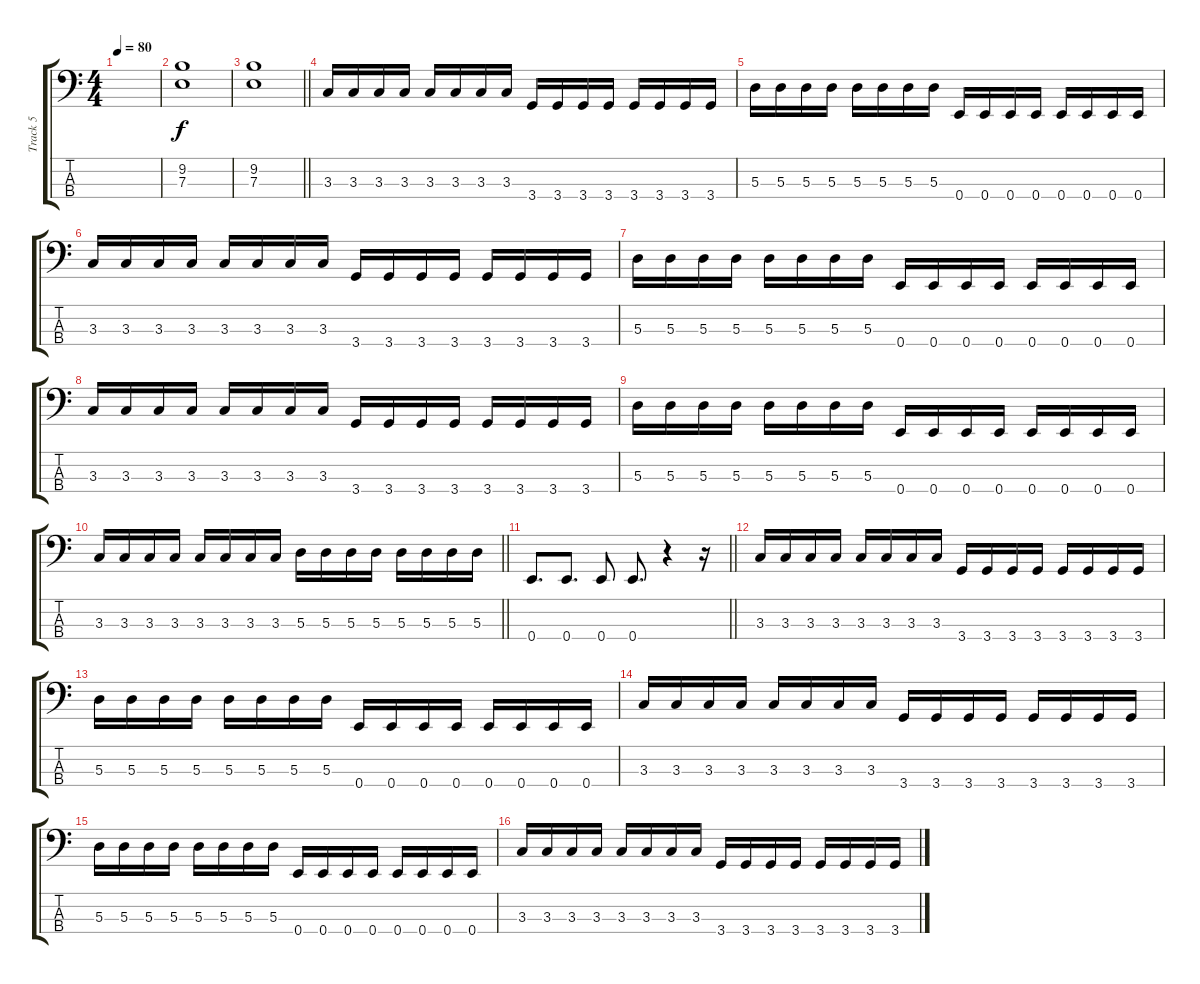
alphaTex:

\track ("Track 5" "Track 5") {instrument electricbassfinger}
\staff {score tabs}
\tuning (G2 D2 A1 E1) {hide}
\ts (4 4)
\tempo 80
\clef f4
\ks c
|
(9.2 7.3).1 |
\barLineRight lightlight
(9.2 7.3).1 |
3.3.16 3.3.16 3.3.16 3.3.16 3.3.16 3.3.16 3.3.16 3.3.16 3.4.16 3.4.16 3.4.16 3.4.16 3.4.16 3.4.16 3.4.16 3.4.16 |
5.3.16 5.3.16 5.3.16 5.3.16 5.3.16 5.3.16 5.3.16 5.3.16 0.4.16 0.4.16 0.4.16 0.4.16 0.4.16 0.4.16 0.4.16 0.4.16 |
3.3.16 3.3.16 3.3.16 3.3.16 3.3.16 3.3.16 3.3.16 3.3.16 3.4.16 3.4.16 3.4.16 3.4.16 3.4.16 3.4.16 3.4.16 3.4.16 |
5.3.16 5.3.16 5.3.16 5.3.16 5.3.16 5.3.16 5.3.16 5.3.16 0.4.16 0.4.16 0.4.16 0.4.16 0.4.16 0.4.16 0.4.16 0.4.16 |
3.3.16 3.3.16 3.3.16 3.3.16 3.3.16 3.3.16 3.3.16 3.3.16 3.4.16 3.4.16 3.4.16 3.4.16 3.4.16 3.4.16 3.4.16 3.4.16 |
5.3.16 5.3.16 5.3.16 5.3.16 5.3.16 5.3.16 5.3.16 5.3.16 0.4.16 0.4.16 0.4.16 0.4.16 0.4.16 0.4.16 0.4.16 0.4.16 |
\barLineRight lightlight
3.3.16 3.3.16 3.3.16 3.3.16 3.3.16 3.3.16 3.3.16 3.3.16 5.3.16 5.3.16 5.3.16 5.3.16 5.3.16 5.3.16 5.3.16 5.3.16 |
\barLineRight lightlight
0.4.8{d} 0.4.8{d} 0.4.8 0.4.8{d} r.4 r.16 |
3.3.16 3.3.16 3.3.16 3.3.16 3.3.16 3.3.16 3.3.16 3.3.16 3.4.16 3.4.16 3.4.16 3.4.16 3.4.16 3.4.16 3.4.16 3.4.16 |
5.3.16 5.3.16 5.3.16 5.3.16 5.3.16 5.3.16 5.3.16 5.3.16 0.4.16 0.4.16 0.4.16 0.4.16 0.4.16 0.4.16 0.4.16 0.4.16 |
3.3.16 3.3.16 3.3.16 3.3.16 3.3.16 3.3.16 3.3.16 3.3.16 3.4.16 3.4.16 3.4.16 3.4.16 3.4.16 3.4.16 3.4.16 3.4.16 |
5.3.16 5.3.16 5.3.16 5.3.16 5.3.16 5.3.16 5.3.16 5.3.16 0.4.16 0.4.16 0.4.16 0.4.16 0.4.16 0.4.16 0.4.16 0.4.16 |
3.3.16 3.3.16 3.3.16 3.3.16 3.3.16 3.3.16 3.3.16 3.3.16 3.4.16 3.4.16 3.4.16 3.4.16 3.4.16 3.4.16 3.4.16 3.4.16
